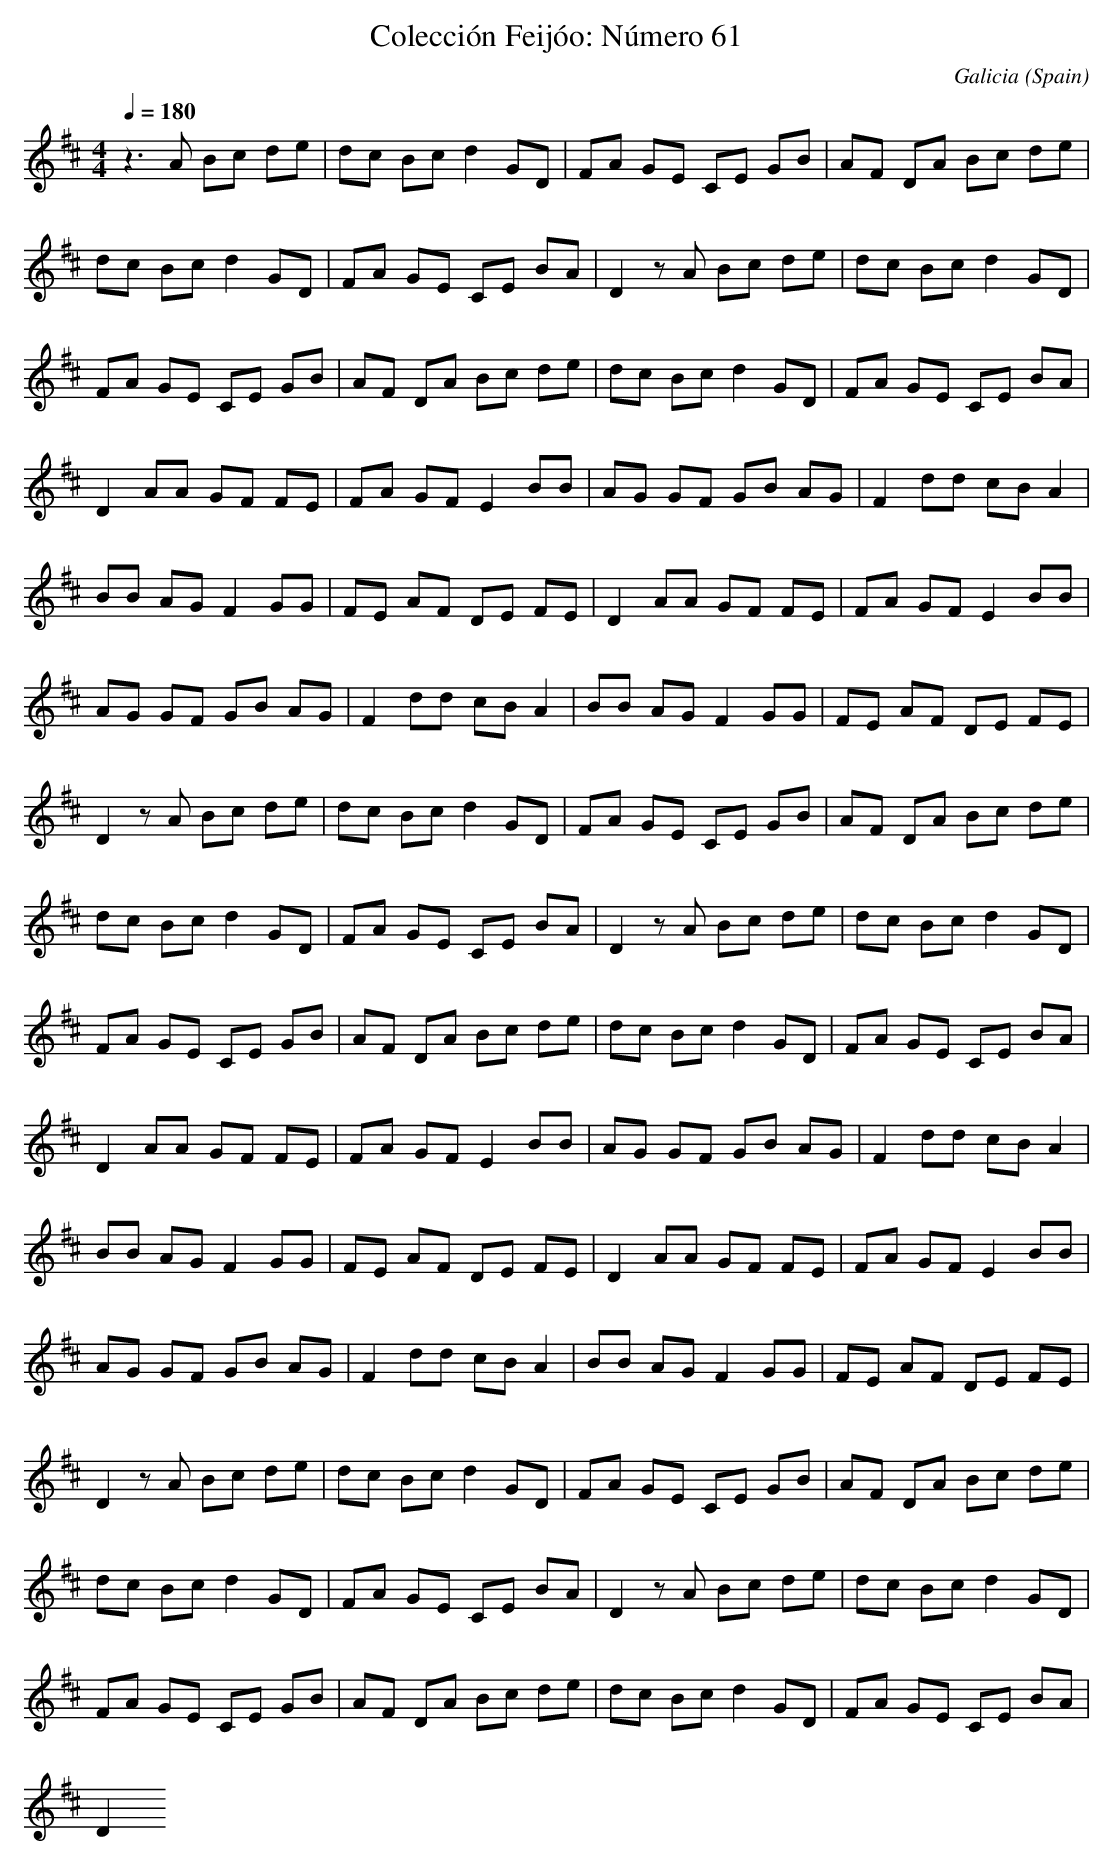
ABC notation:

X:1
T:Colección Feij\'oo: N\'umero 61
O:Galicia (Spain)
M: 4/4
L: 1/8
Q:1/4=180
K:D % 2 sharps
z3A Bc de|dc Bc d2 GD|FA GE CE GB|AF DA Bc de|
dc Bc d2 GD|FA GE CE BA|D2 zA Bc de|dc Bc d2 GD|
FA GE CE GB|AF DA Bc de|dc Bc d2 GD|FA GE CE BA|
D2 AA GF FE|FA GF E2 BB|AG GF GB AG|F2 dd cB A2|
BB AG F2 GG|FE AF DE FE|D2 AA GF FE|FA GF E2 BB|
AG GF GB AG|F2 dd cB A2|BB AG F2 GG|FE AF DE FE|
D2 zA Bc de|dc Bc d2 GD|FA GE CE GB|AF DA Bc de|
dc Bc d2 GD|FA GE CE BA|D2 zA Bc de|dc Bc d2 GD|
FA GE CE GB|AF DA Bc de|dc Bc d2 GD|FA GE CE BA|
D2 AA GF FE|FA GF E2 BB|AG GF GB AG|F2 dd cB A2|
BB AG F2 GG|FE AF DE FE|D2 AA GF FE|FA GF E2 BB|
AG GF GB AG|F2 dd cB A2|BB AG F2 GG|FE AF DE FE|
D2 zA Bc de|dc Bc d2 GD|FA GE CE GB|AF DA Bc de|
dc Bc d2 GD|FA GE CE BA|D2 zA Bc de|dc Bc d2 GD|
FA GE CE GB|AF DA Bc de|dc Bc d2 GD|FA GE CE BA|
D2
